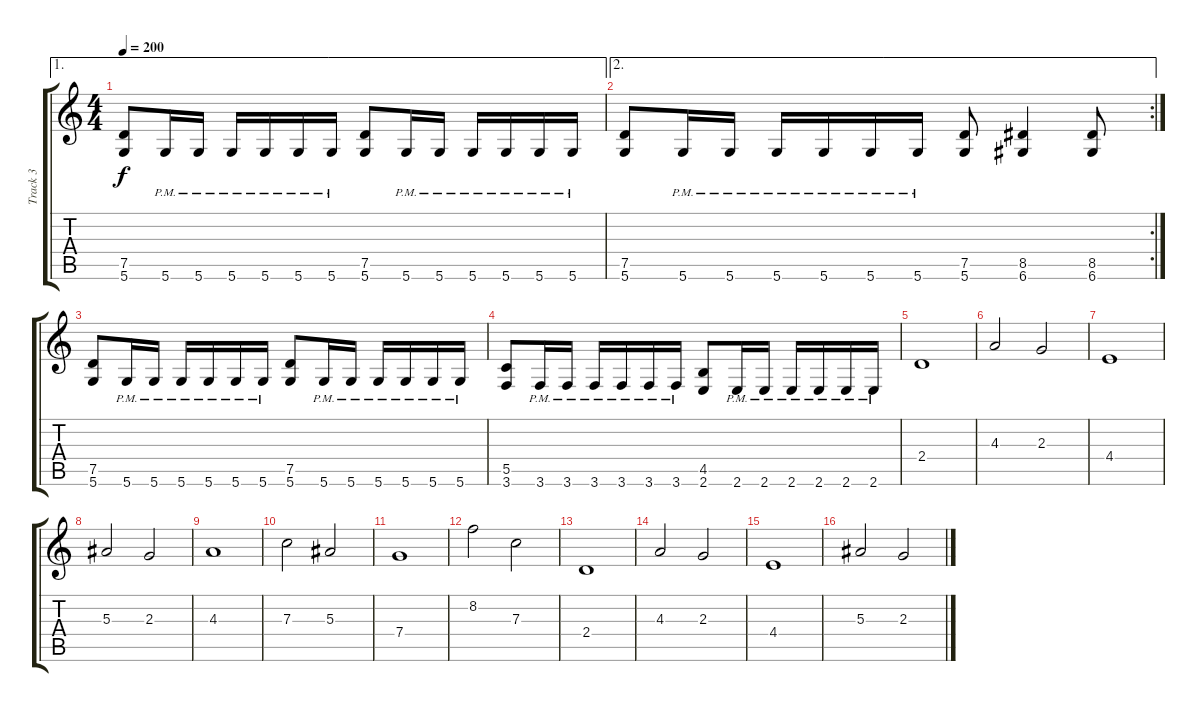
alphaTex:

\track ("Track 3" "Track 3") {instrument distortionguitar}
\staff {score tabs}
\tuning (D4 A3 F3 C3 G2 D2) {hide}
\ae 1
\ts (4 4)
\tempo 200
\clef g2
\ks c
(7.5 5.6).8{dy f} 5.6{pm}.16 5.6{pm}.16 5.6{pm}.16 5.6{pm}.16 5.6{pm}.16 5.6{pm}.16 (7.5 5.6).8 5.6{pm}.16 5.6{pm}.16 5.6{pm}.16 5.6{pm}.16 5.6{pm}.16 5.6{pm}.16 |
\ae 2
\rc 2
(7.5 5.6).8 5.6{pm}.16 5.6{pm}.16 5.6{pm}.16 5.6{pm}.16 5.6{pm}.16 5.6{pm}.16 (7.5 5.6).8 (8.5 6.6).4 (8.5 6.6).8 |
(7.5 5.6).8 5.6{pm}.16 5.6{pm}.16 5.6{pm}.16 5.6{pm}.16 5.6{pm}.16 5.6{pm}.16 (7.5 5.6).8 5.6{pm}.16 5.6{pm}.16 5.6{pm}.16 5.6{pm}.16 5.6{pm}.16 5.6{pm}.16 |
(5.5 3.6).8 3.6{pm}.16 3.6{pm}.16 3.6{pm}.16 3.6{pm}.16 3.6{pm}.16 3.6{pm}.16 (4.5 2.6).8 2.6{pm}.16 2.6{pm}.16 2.6{pm}.16 2.6{pm}.16 2.6{pm}.16 2.6{pm}.16 |
2.4.1{volume 16 balance 8} |
4.3.2 2.3.2 |
4.4.1 |
5.3.2 2.3.2 |
4.3.1 |
7.3.2 5.3.2 |
7.4.1 |
8.2.2 7.3.2 |
2.4.1{balance 0} |
4.3.2 2.3.2 |
4.4.1 |
5.3.2 2.3.2
